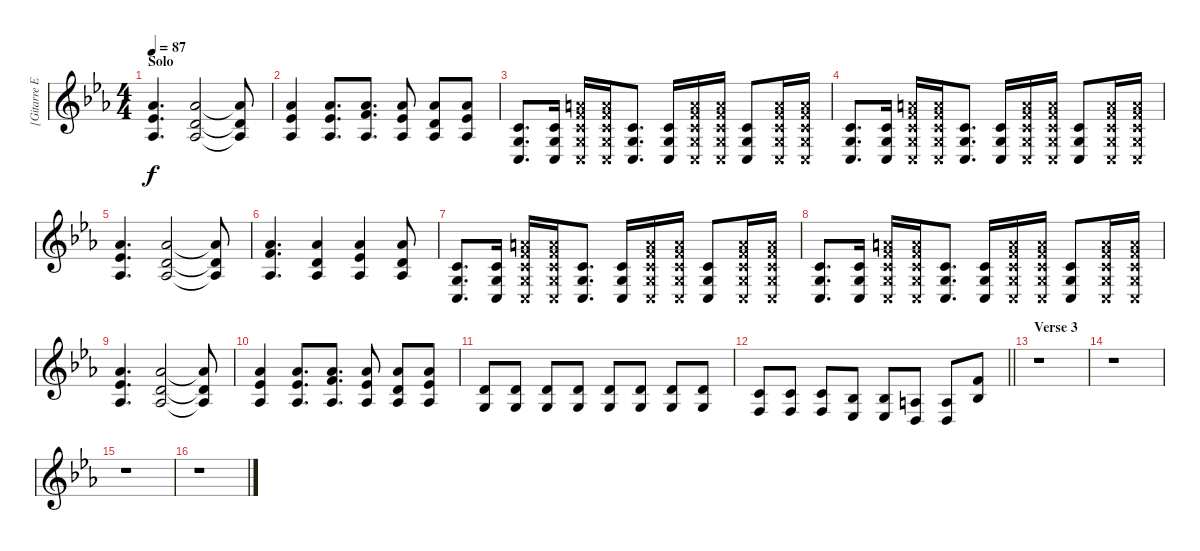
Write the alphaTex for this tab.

\track ("[Gitarre Effekt]" "[Gitarre E") {instrument distortionguitar}
\staff {score}
\tuning (D4 A3 F3 C3 G2 C2) {hide}
\ts (4 4)
\section ("" "Solo")
\tempo 87
\clef g2
\ks cminor
(8.4 8.5 8.6).4{d dy f balance 2 instrument distortionguitar} (8.4 7.5 8.6).2 (8.4{t} 7.5{t} 8.6{t}).8 |
(8.4 8.5 8.6).4 (8.4 8.5 8.6).8{d} (8.4 10.5 8.6).8{d} (8.4 8.5 8.6).8 (8.4 7.5 8.6).8 (8.4 8.5 8.6).8 |
(0.4 0.5 0.6).8{d balance 2 instrument distortionguitar} (0.4 0.5 0.6).16 (0.2{x} 0.3{x} 0.4{x} 0.5{x} 0.6{x}).16{balance 8} (0.2{x} 0.3{x} 0.4{x} 0.5{x} 0.6{x}).16 (0.4 0.5 0.6).8{d balance 2 instrument distortionguitar} (0.4 0.5 0.6).16 (0.2{x} 0.3{x} 0.4{x} 0.5{x} 0.6{x}).16{balance 8} (0.2{x} 0.3{x} 0.4{x} 0.5{x} 0.6{x}).16 (0.4 0.5 0.6).8{balance 2 instrument distortionguitar} (0.2{x} 0.3{x} 0.4{x} 0.5{x} 0.6{x}).16{balance 8} (0.2{x} 0.3{x} 0.4{x} 0.5{x} 0.6{x}).16 |
(0.4 0.5 0.6).8{d balance 2 instrument distortionguitar} (0.4 0.5 0.6).16 (0.2{x} 0.3{x} 0.4{x} 0.5{x} 0.6{x}).16{balance 8} (0.2{x} 0.3{x} 0.4{x} 0.5{x} 0.6{x}).16 (0.4 0.5 0.6).8{d balance 2 instrument distortionguitar} (0.4 0.5 0.6).16 (0.2{x} 0.3{x} 0.4{x} 0.5{x} 0.6{x}).16{balance 8} (0.2{x} 0.3{x} 0.4{x} 0.5{x} 0.6{x}).16 (0.4 0.5 0.6).8{balance 2 instrument distortionguitar} (0.2{x} 0.3{x} 0.4{x} 0.5{x} 0.6{x}).16{balance 8} (0.2{x} 0.3{x} 0.4{x} 0.5{x} 0.6{x}).16 |
(8.4 8.5 8.6).4{d balance 2 instrument distortionguitar} (8.4 7.5 8.6).2 (8.4{t} 7.5{t} 8.6{t}).8 |
(8.4 10.5 8.6).4{d} (8.4 7.5 8.6).4 (8.4 8.5 8.6).4 (8.4 7.5 8.6).8 |
(0.4 0.5 0.6).8{d balance 2 instrument distortionguitar} (0.4 0.5 0.6).16 (0.2{x} 0.3{x} 0.4{x} 0.5{x} 0.6{x}).16{balance 8} (0.2{x} 0.3{x} 0.4{x} 0.5{x} 0.6{x}).16 (0.4 0.5 0.6).8{d balance 2 instrument distortionguitar} (0.4 0.5 0.6).16 (0.2{x} 0.3{x} 0.4{x} 0.5{x} 0.6{x}).16{balance 8} (0.2{x} 0.3{x} 0.4{x} 0.5{x} 0.6{x}).16 (0.4 0.5 0.6).8{balance 2 instrument distortionguitar} (0.2{x} 0.3{x} 0.4{x} 0.5{x} 0.6{x}).16{balance 8} (0.2{x} 0.3{x} 0.4{x} 0.5{x} 0.6{x}).16 |
(0.4 0.5 0.6).8{d balance 2 instrument distortionguitar} (0.4 0.5 0.6).16 (0.2{x} 0.3{x} 0.4{x} 0.5{x} 0.6{x}).16{balance 8} (0.2{x} 0.3{x} 0.4{x} 0.5{x} 0.6{x}).16 (0.4 0.5 0.6).8{d balance 2 instrument distortionguitar} (0.4 0.5 0.6).16 (0.2{x} 0.3{x} 0.4{x} 0.5{x} 0.6{x}).16{balance 8} (0.2{x} 0.3{x} 0.4{x} 0.5{x} 0.6{x}).16 (0.4 0.5 0.6).8{balance 2 instrument distortionguitar} (0.2{x} 0.3{x} 0.4{x} 0.5{x} 0.6{x}).16{balance 8} (0.2{x} 0.3{x} 0.4{x} 0.5{x} 0.6{x}).16 |
(8.4 8.5 8.6).4{d balance 2 instrument distortionguitar} (8.4 7.5 8.6).2 (8.4{t} 7.5{t} 8.6{t}).8 |
(8.4 8.5 8.6).4 (8.4 8.5 8.6).8{d} (8.4 10.5 8.6).8{d} (8.4 8.5 8.6).8 (8.4 7.5 8.6).8 (8.4 8.5 8.6).8 |
(7.5 7.6).8 (7.5 7.6).8 (7.5 7.6).8 (7.5 7.6).8 (7.5 7.6).8 (7.5 7.6).8 (7.5 7.6).8 (7.5 7.6).8 |
\barLineRight lightlight
(5.5 5.6).8 (5.5 5.6).8 (5.5 5.6).8 (3.5 3.6).8 (3.5 3.6).8 (2.5 2.6).8 (2.5 2.6).8 (5.4 3.5).8 |
\section ("" "Verse 3")
r.1 |
r.1 |
r.1 |
r.1
